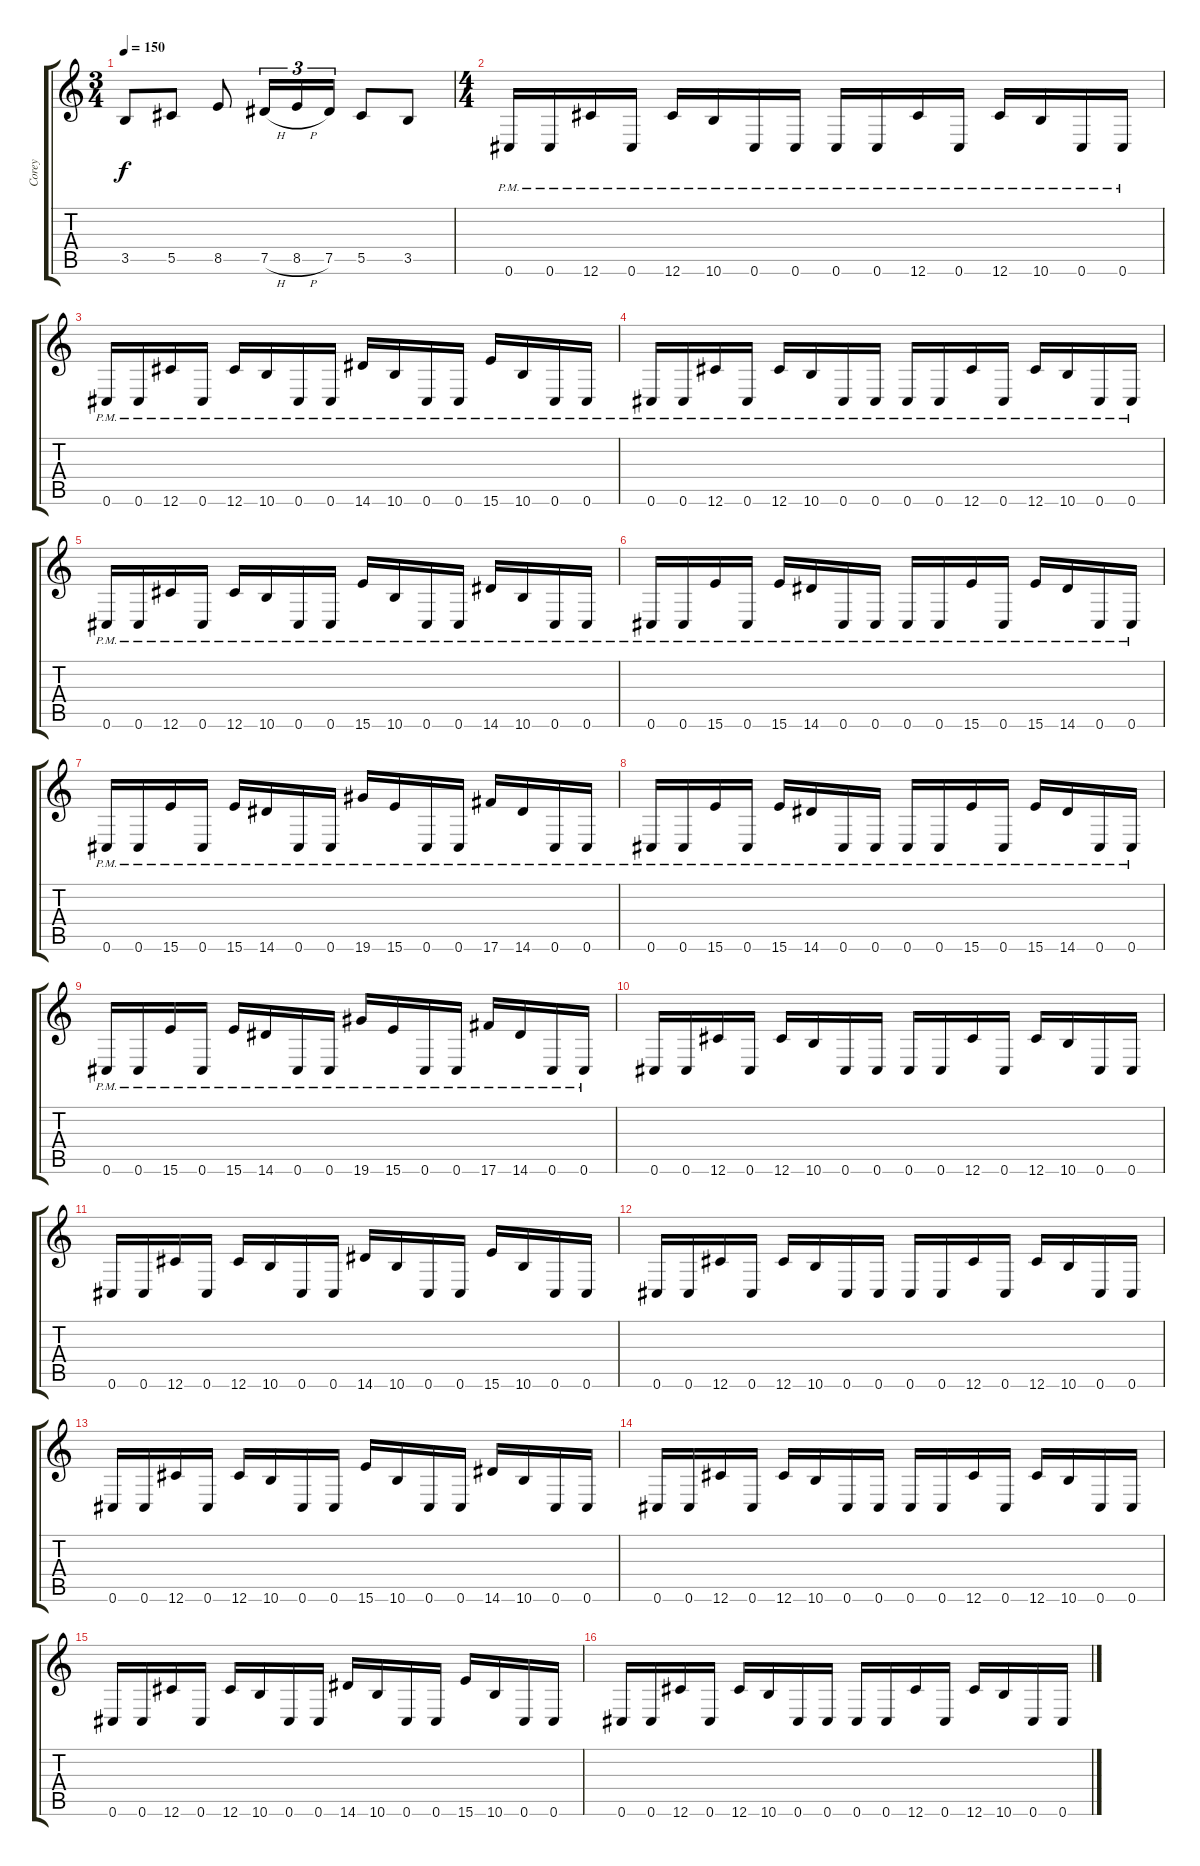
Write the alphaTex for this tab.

\track ("Corey" "Corey") {instrument distortionguitar}
\staff {score tabs}
\tuning (Eb4 Bb3 Gb3 Db3 Ab2 Db2) {hide}
\ts (3 4)
\tempo 150
\clef g2
\ks c
3.5.8{dy f} 5.5.8 8.5.8 7.5{h}.16{tu (3 2)} 8.5{h}.16{tu (3 2)} 7.5.16{tu (3 2)} 5.5.8 3.5.8 |
\ts (4 4)
0.6{pm}.16 0.6{pm}.16 12.6{pm}.16 0.6{pm}.16 12.6{pm}.16 10.6{pm}.16 0.6{pm}.16 0.6{pm}.16 0.6{pm}.16 0.6{pm}.16 12.6{pm}.16 0.6{pm}.16 12.6{pm}.16 10.6{pm}.16 0.6{pm}.16 0.6{pm}.16 |
0.6{pm}.16 0.6{pm}.16 12.6{pm}.16 0.6{pm}.16 12.6{pm}.16 10.6{pm}.16 0.6{pm}.16 0.6{pm}.16 14.6{pm}.16 10.6{pm}.16 0.6{pm}.16 0.6{pm}.16 15.6{pm}.16 10.6{pm}.16 0.6{pm}.16 0.6{pm}.16 |
0.6{pm}.16 0.6{pm}.16 12.6{pm}.16 0.6{pm}.16 12.6{pm}.16 10.6{pm}.16 0.6{pm}.16 0.6{pm}.16 0.6{pm}.16 0.6{pm}.16 12.6{pm}.16 0.6{pm}.16 12.6{pm}.16 10.6{pm}.16 0.6{pm}.16 0.6{pm}.16 |
0.6{pm}.16 0.6{pm}.16 12.6{pm}.16 0.6{pm}.16 12.6{pm}.16 10.6{pm}.16 0.6{pm}.16 0.6{pm}.16 15.6{pm}.16 10.6{pm}.16 0.6{pm}.16 0.6{pm}.16 14.6{pm}.16 10.6{pm}.16 0.6{pm}.16 0.6{pm}.16 |
0.6{pm}.16 0.6{pm}.16 15.6{pm}.16 0.6{pm}.16 15.6{pm}.16 14.6{pm}.16 0.6{pm}.16 0.6{pm}.16 0.6{pm}.16 0.6{pm}.16 15.6{pm}.16 0.6{pm}.16 15.6{pm}.16 14.6{pm}.16 0.6{pm}.16 0.6{pm}.16 |
0.6{pm}.16 0.6{pm}.16 15.6{pm}.16 0.6{pm}.16 15.6{pm}.16 14.6{pm}.16 0.6{pm}.16 0.6{pm}.16 19.6{pm}.16 15.6{pm}.16 0.6{pm}.16 0.6{pm}.16 17.6{pm}.16 14.6{pm}.16 0.6{pm}.16 0.6{pm}.16 |
0.6{pm}.16 0.6{pm}.16 15.6{pm}.16 0.6{pm}.16 15.6{pm}.16 14.6{pm}.16 0.6{pm}.16 0.6{pm}.16 0.6{pm}.16 0.6{pm}.16 15.6{pm}.16 0.6{pm}.16 15.6{pm}.16 14.6{pm}.16 0.6{pm}.16 0.6{pm}.16 |
0.6{pm}.16 0.6{pm}.16 15.6{pm}.16 0.6{pm}.16 15.6{pm}.16 14.6{pm}.16 0.6{pm}.16 0.6{pm}.16 19.6{pm}.16 15.6{pm}.16 0.6{pm}.16 0.6{pm}.16 17.6{pm}.16 14.6{pm}.16 0.6{pm}.16 0.6{pm}.16 |
0.6.16 0.6.16 12.6.16 0.6.16 12.6.16 10.6.16 0.6.16 0.6.16 0.6.16 0.6.16 12.6.16 0.6.16 12.6.16 10.6.16 0.6.16 0.6.16 |
0.6.16 0.6.16 12.6.16 0.6.16 12.6.16 10.6.16 0.6.16 0.6.16 14.6.16 10.6.16 0.6.16 0.6.16 15.6.16 10.6.16 0.6.16 0.6.16 |
0.6.16 0.6.16 12.6.16 0.6.16 12.6.16 10.6.16 0.6.16 0.6.16 0.6.16 0.6.16 12.6.16 0.6.16 12.6.16 10.6.16 0.6.16 0.6.16 |
0.6.16 0.6.16 12.6.16 0.6.16 12.6.16 10.6.16 0.6.16 0.6.16 15.6.16 10.6.16 0.6.16 0.6.16 14.6.16 10.6.16 0.6.16 0.6.16 |
0.6.16 0.6.16 12.6.16 0.6.16 12.6.16 10.6.16 0.6.16 0.6.16 0.6.16 0.6.16 12.6.16 0.6.16 12.6.16 10.6.16 0.6.16 0.6.16 |
0.6.16 0.6.16 12.6.16 0.6.16 12.6.16 10.6.16 0.6.16 0.6.16 14.6.16 10.6.16 0.6.16 0.6.16 15.6.16 10.6.16 0.6.16 0.6.16 |
0.6.16 0.6.16 12.6.16 0.6.16 12.6.16 10.6.16 0.6.16 0.6.16 0.6.16 0.6.16 12.6.16 0.6.16 12.6.16 10.6.16 0.6.16 0.6.16
